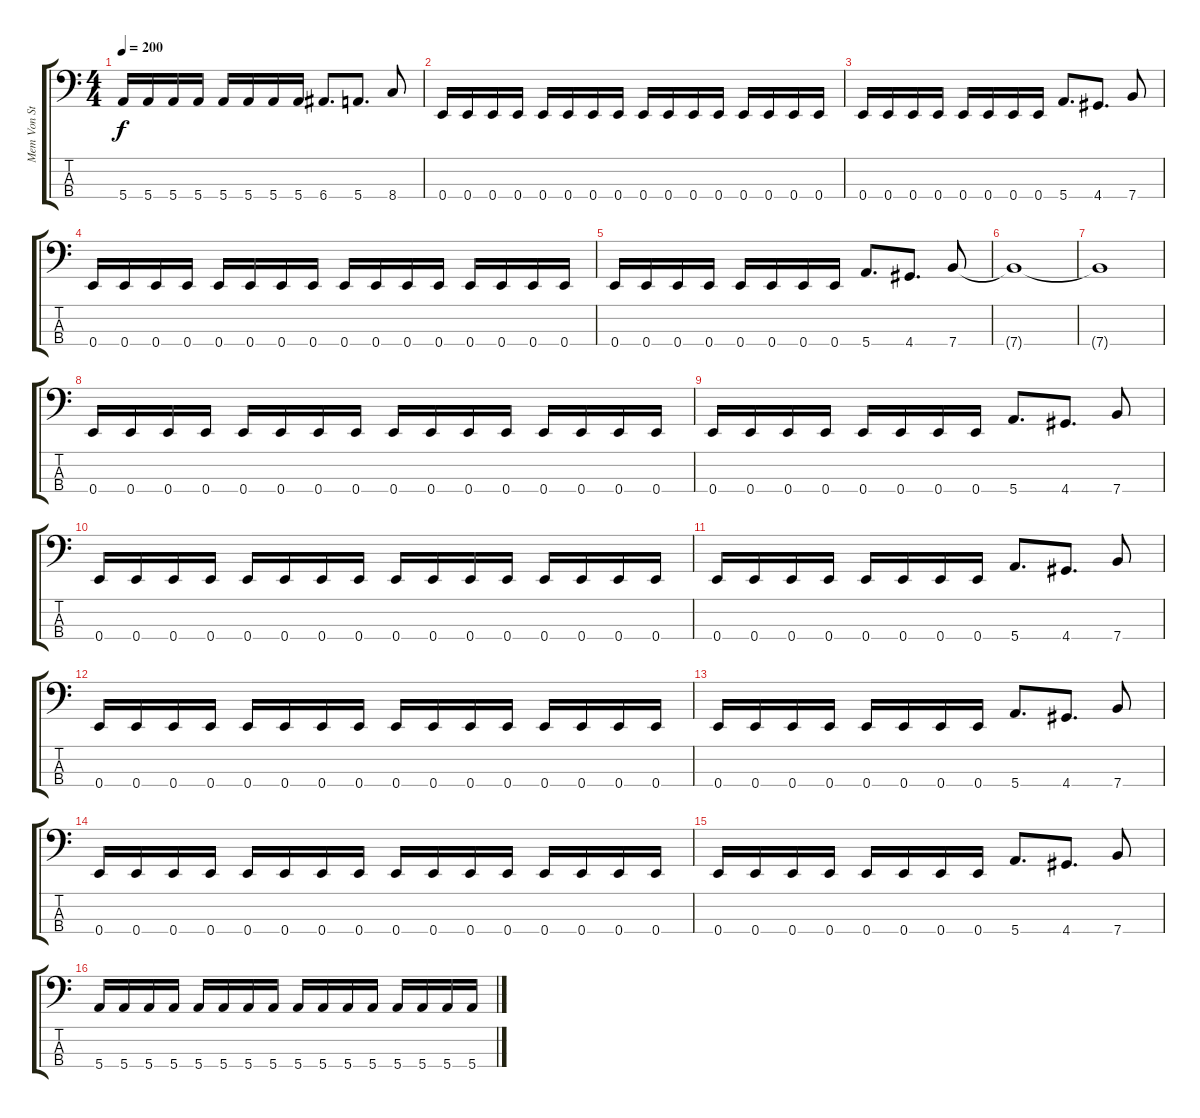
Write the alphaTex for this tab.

\track ("Mem Von Stein (Bass)" "Mem Von St") {instrument electricbasspick}
\staff {score tabs}
\tuning (G2 D2 A1 E1) {hide}
\ts (4 4)
\tempo 200
\clef f4
\ks c
5.4.16{dy f} 5.4.16 5.4.16 5.4.16 5.4.16 5.4.16 5.4.16 5.4.16 6.4.8{d} 5.4.8{d} 8.4.8 |
0.4.16 0.4.16 0.4.16 0.4.16 0.4.16 0.4.16 0.4.16 0.4.16 0.4.16 0.4.16 0.4.16 0.4.16 0.4.16 0.4.16 0.4.16 0.4.16 |
0.4.16 0.4.16 0.4.16 0.4.16 0.4.16 0.4.16 0.4.16 0.4.16 5.4.8{d} 4.4.8{d} 7.4.8 |
0.4.16 0.4.16 0.4.16 0.4.16 0.4.16 0.4.16 0.4.16 0.4.16 0.4.16 0.4.16 0.4.16 0.4.16 0.4.16 0.4.16 0.4.16 0.4.16 |
0.4.16 0.4.16 0.4.16 0.4.16 0.4.16 0.4.16 0.4.16 0.4.16 5.4.8{d} 4.4.8{d} 7.4.8 |
7.4{t}.1 |
7.4{t}.1 |
0.4.16 0.4.16 0.4.16 0.4.16 0.4.16 0.4.16 0.4.16 0.4.16 0.4.16 0.4.16 0.4.16 0.4.16 0.4.16 0.4.16 0.4.16 0.4.16 |
0.4.16 0.4.16 0.4.16 0.4.16 0.4.16 0.4.16 0.4.16 0.4.16 5.4.8{d} 4.4.8{d} 7.4.8 |
0.4.16 0.4.16 0.4.16 0.4.16 0.4.16 0.4.16 0.4.16 0.4.16 0.4.16 0.4.16 0.4.16 0.4.16 0.4.16 0.4.16 0.4.16 0.4.16 |
0.4.16 0.4.16 0.4.16 0.4.16 0.4.16 0.4.16 0.4.16 0.4.16 5.4.8{d} 4.4.8{d} 7.4.8 |
0.4.16 0.4.16 0.4.16 0.4.16 0.4.16 0.4.16 0.4.16 0.4.16 0.4.16 0.4.16 0.4.16 0.4.16 0.4.16 0.4.16 0.4.16 0.4.16 |
0.4.16 0.4.16 0.4.16 0.4.16 0.4.16 0.4.16 0.4.16 0.4.16 5.4.8{d} 4.4.8{d} 7.4.8 |
0.4.16 0.4.16 0.4.16 0.4.16 0.4.16 0.4.16 0.4.16 0.4.16 0.4.16 0.4.16 0.4.16 0.4.16 0.4.16 0.4.16 0.4.16 0.4.16 |
0.4.16 0.4.16 0.4.16 0.4.16 0.4.16 0.4.16 0.4.16 0.4.16 5.4.8{d} 4.4.8{d} 7.4.8 |
5.4.16 5.4.16 5.4.16 5.4.16 5.4.16 5.4.16 5.4.16 5.4.16 5.4.16 5.4.16 5.4.16 5.4.16 5.4.16 5.4.16 5.4.16 5.4.16
